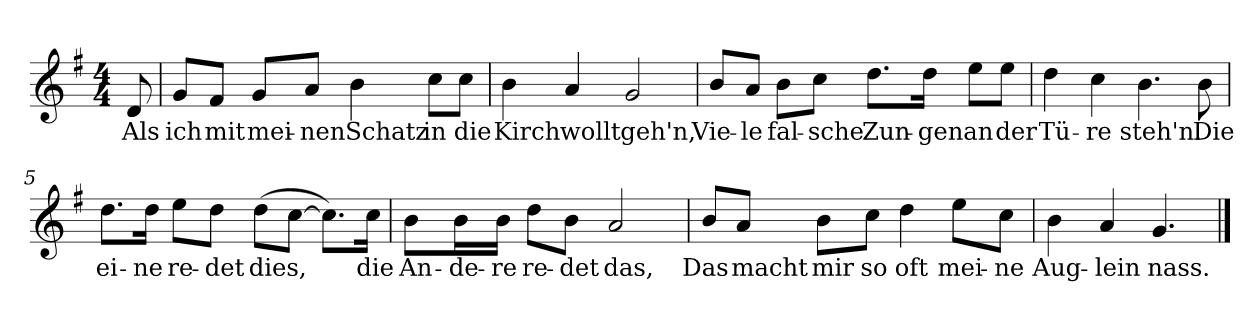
**kern	**text
*part1	*part1
*staff1	*staff1
*clefG2	*
*k[f#]	*
*G:	*
*M4/4	*
*MM120	*
=	=
8d	Als
=1	=1
8g/L	ich
8f#/J	mit
8g/L	mei-
8a/J	-nen
4b	Schatz
8cc\L	in
8cc\J	die
=2	=2
4b	Kirch
4a	wollt
2g	geh'n,
=3	=3
8b/L	Vie-
8a/J	-le
8b\L	fal-
8cc\J	-sche
8.dd\L	Zun-
16dd\Jk	-gen
8ee\L	an
8ee\J	der
=4	=4
4dd	Tü-
4cc	-re
4.b	steh'n.
8b	Die
=5	=5
8.dd\L	ei-
16dd\Jk	-ne
8ee\L	re-
8dd\J	-det
(8dd\L	dies,
[8cc\J	.
8.cc\L])	.
16cc\Jk	die
=6	=6
8b\L	An-
16b\L	-de-
16b\JJ	-re
8dd\L	re-
8b\J	-det
2a	das,
=7	=7
8b/L	Das
8a/J	macht
8b\L	mir
8cc\J	so
4dd	oft
8ee\L	mei-
8cc\J	-ne
=8	=8
4b	Aug-
4a	-lein
4.g	nass.
==	==
*-	*-
